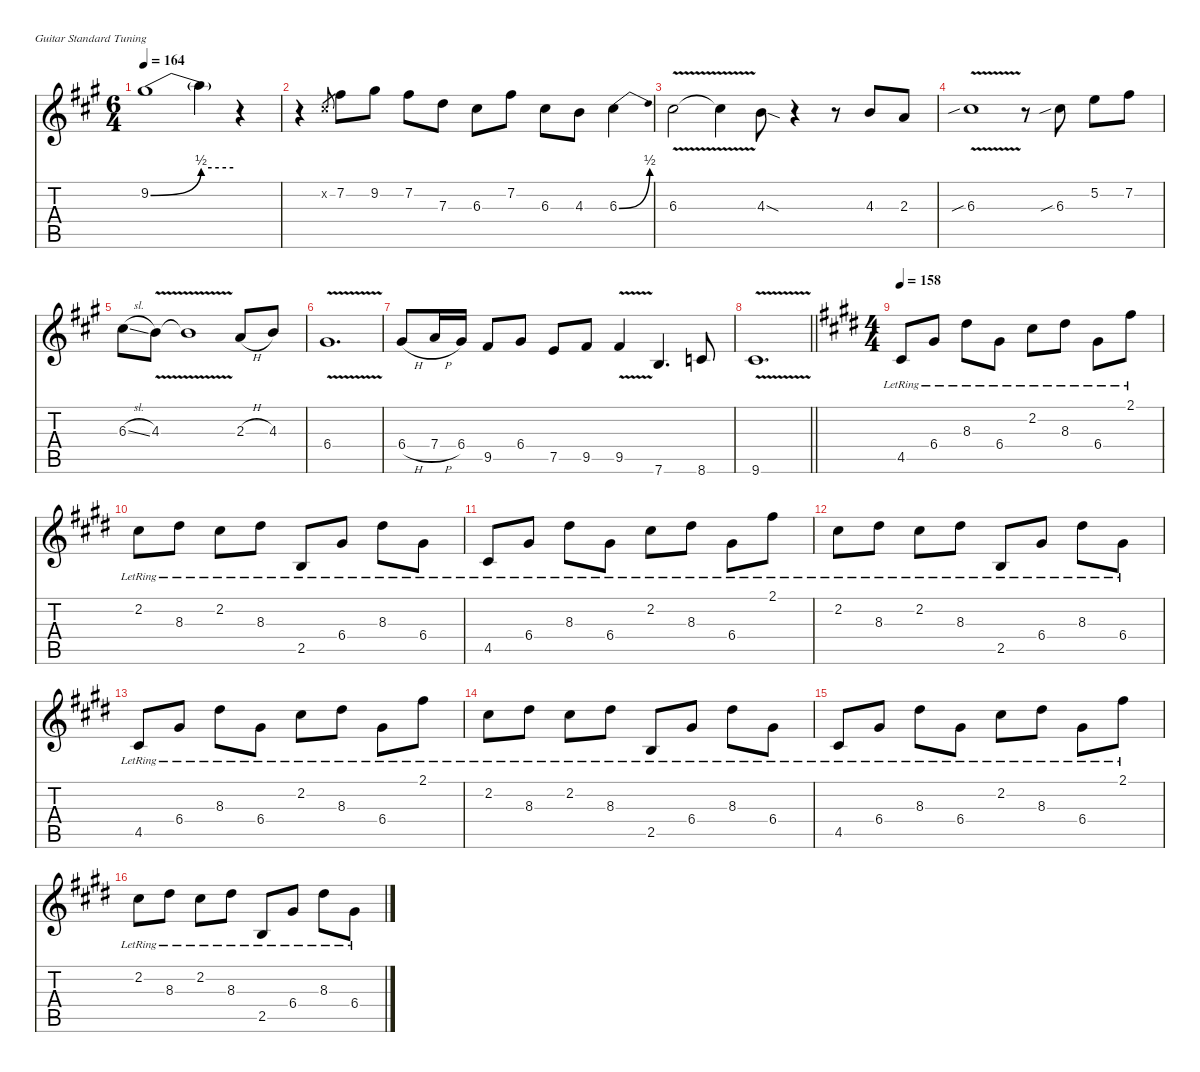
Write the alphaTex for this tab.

\defaultSystemsLayout 4
\hideDynamics
\bracketExtendMode nobrackets
\singleTrackTrackNamePolicy hidden
\multiTrackTrackNamePolicy hidden
\firstSystemTrackNameMode fullname
\firstSystemTrackNameOrientation horizontal
\otherSystemsTrackNameOrientation horizontal
\track ("Clean guitar" "jz.guit.") {defaultSystemsLayout 4 mute instrument electricguitarjazz}
\staff {score tabs}
\tuning (E4 B3 G3 D3 A2 E2)
\ts (6 4)
\tempo 164
\clef g2
\ks f#minor
9.2{be (bend 0 0 60 2) t acc #}.1{dy f beam Down} 9.2{be (hold 0 2 60 2) t}.4{beam Down} r.4{beam Down} |
r.4{beam Down} 2.2{x acc #}.8{gr beam Up} 7.2{acc #}.8{dy ff beam Down} 9.2{acc #}.8{beam Down} 7.2{acc #}.8{beam Down} 7.3{acc forcenatural}.8{beam Down} 6.3{acc #}.8{beam Down} 7.2{acc #}.8{beam Down} 6.3{acc #}.8{beam Down} 4.3{acc forcenatural}.8{beam Down} 6.3{be (bend 0 0 27.599999999999998 2) acc #}.4{beam Down} |
6.3{v acc #}.2{beam Down} 6.3{v t acc #}.4{dy f beam Down} 4.3{sod acc forcenatural}.8{dy ff beam Down} r.4{beam Down} r.8{beam Down} 4.3{acc forcenatural}.8{beam Up} 2.3{acc forcenatural}.8{beam Up} |
6.3{v sib acc #}.1{beam Down} r.8{beam Down} 6.3{sib acc #}.8{beam Down} 5.2{acc forcenatural}.8{beam Down} 7.2{acc #}.8{beam Down} |
6.3{sl acc #}.8{beam Down} 4.3{v acc forcenatural}.8{beam Down} 4.3{v t acc forcenatural}.1{dy f beam Down} 2.3{h acc forcenatural}.8{dy ff beam Up} 4.3{acc forcenatural}.8{beam Up} |
6.4{v acc #}.1{d beam Up} |
6.4{h acc #}.8{beam Up} 7.4{h acc forcenatural}.16{beam Up} 6.4{acc #}.16{beam Up} 9.5{acc #}.8{beam Up} 6.4{acc #}.8{beam Up} 7.5{acc forcenatural}.8{beam Up} 9.5{acc #}.8{beam Up} 9.5{v acc #}.4{beam Up} 7.6{acc forcenatural}.4{d beam Up} 8.6{acc forcenatural}.8{beam Up} |
\barLineRight lightlight
9.6{v acc #}.1{d beam Up} |
\ts (4 4)
\beaming (8 2 2 2 2)
\tempo 158
\ks c#minor
4.5{lr acc #}.8{dy mf instrument acousticguitarsteel beam Up} 6.4{lr acc #}.8{beam Up} 8.3{lr acc #}.8{beam Down} 6.4{lr acc #}.8{beam Down} 2.2{lr acc #}.8{beam Down} 8.3{lr acc #}.8{beam Down} 6.4{lr acc #}.8{beam Down} 2.1{lr acc #}.8{beam Down} |
2.2{lr acc #}.8{beam Down} 8.3{lr acc #}.8{beam Down} 2.2{lr acc #}.8{beam Down} 8.3{lr acc #}.8{beam Down} 2.5{lr acc forcenatural}.8{beam Up} 6.4{lr acc #}.8{beam Up} 8.3{lr acc #}.8{beam Down} 6.4{lr acc #}.8{beam Down} |
4.5{lr acc #}.8{beam Up} 6.4{lr acc #}.8{beam Up} 8.3{lr acc #}.8{beam Down} 6.4{lr acc #}.8{beam Down} 2.2{lr acc #}.8{beam Down} 8.3{lr acc #}.8{beam Down} 6.4{lr acc #}.8{beam Down} 2.1{lr acc #}.8{beam Down} |
2.2{lr acc #}.8{beam Down} 8.3{lr acc #}.8{beam Down} 2.2{lr acc #}.8{beam Down} 8.3{lr acc #}.8{beam Down} 2.5{lr acc forcenatural}.8{beam Up} 6.4{lr acc #}.8{beam Up} 8.3{lr acc #}.8{beam Down} 6.4{lr acc #}.8{beam Down} |
4.5{lr acc #}.8{beam Up} 6.4{lr acc #}.8{beam Up} 8.3{lr acc #}.8{beam Down} 6.4{lr acc #}.8{beam Down} 2.2{lr acc #}.8{beam Down} 8.3{lr acc #}.8{beam Down} 6.4{lr acc #}.8{beam Down} 2.1{lr acc #}.8{beam Down} |
2.2{lr acc #}.8{beam Down} 8.3{lr acc #}.8{beam Down} 2.2{lr acc #}.8{beam Down} 8.3{lr acc #}.8{beam Down} 2.5{lr acc forcenatural}.8{beam Up} 6.4{lr acc #}.8{beam Up} 8.3{lr acc #}.8{beam Down} 6.4{lr acc #}.8{beam Down} |
4.5{lr acc #}.8{beam Up} 6.4{lr acc #}.8{beam Up} 8.3{lr acc #}.8{beam Down} 6.4{lr acc #}.8{beam Down} 2.2{lr acc #}.8{beam Down} 8.3{lr acc #}.8{beam Down} 6.4{lr acc #}.8{beam Down} 2.1{lr acc #}.8{beam Down} |
2.2{lr acc #}.8{beam Down} 8.3{lr acc #}.8{beam Down} 2.2{lr acc #}.8{beam Down} 8.3{lr acc #}.8{beam Down} 2.5{lr acc forcenatural}.8{beam Up} 6.4{lr acc #}.8{beam Up} 8.3{lr acc #}.8{beam Down} 6.4{lr acc #}.8{beam Down}
